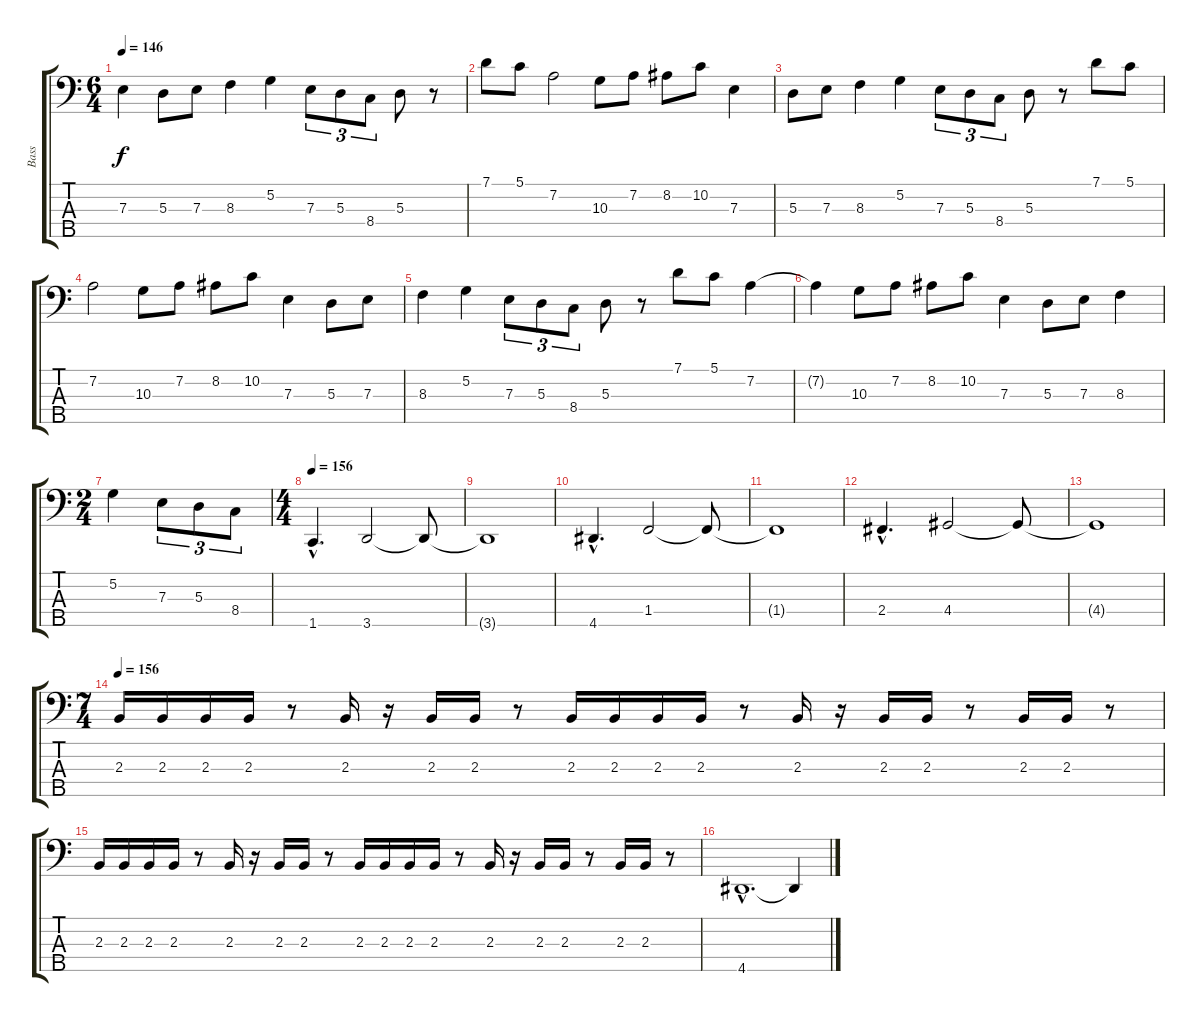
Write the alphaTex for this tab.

\track ("Bass" "Bass") {instrument electricbassfinger}
\staff {score tabs}
\tuning (G2 D2 A1 E1 B0) {hide}
\ts (6 4)
\tempo 146
\clef f4
\ks c
7.3.4{dy f} 5.3.8 7.3.8 8.3.4 5.2.4 7.3.8{tu (3 2)} 5.3.8{tu (3 2)} 8.4.8{tu (3 2)} 5.3.8 r.8 |
7.1.8 5.1.8 7.2.2 10.3.8 7.2.8 8.2.8 10.2.8 7.3.4 |
5.3.8 7.3.8 8.3.4 5.2.4 7.3.8{tu (3 2)} 5.3.8{tu (3 2)} 8.4.8{tu (3 2)} 5.3.8 r.8 7.1.8 5.1.8 |
7.2.2 10.3.8 7.2.8 8.2.8 10.2.8 7.3.4 5.3.8 7.3.8 |
8.3.4 5.2.4 7.3.8{tu (3 2)} 5.3.8{tu (3 2)} 8.4.8{tu (3 2)} 5.3.8 r.8 7.1.8 5.1.8 7.2.4 |
7.2{t}.4 10.3.8 7.2.8 8.2.8 10.2.8 7.3.4 5.3.8 7.3.8 8.3.4 |
\ts (2 4)
5.2.4 7.3.8{tu (3 2)} 5.3.8{tu (3 2)} 8.4.8{tu (3 2)} |
\ts (4 4)
\tempo 156
1.5{hac}.4{d} 3.5.2 3.5{t}.8 |
3.5{t}.1 |
4.5{hac}.4{d} 1.4.2 1.4{t}.8 |
1.4{t}.1 |
2.4{hac}.4{d} 4.4.2 4.4{t}.8 |
4.4{t}.1 |
\ts (7 4)
\tempo 156
2.3.16 2.3.16 2.3.16 2.3.16 r.8 2.3.16 r.16 2.3.16 2.3.16 r.8 2.3.16 2.3.16 2.3.16 2.3.16 r.8 2.3.16 r.16 2.3.16 2.3.16 r.8 2.3.16 2.3.16 r.8 |
2.3.16 2.3.16 2.3.16 2.3.16 r.8 2.3.16 r.16 2.3.16 2.3.16 r.8 2.3.16 2.3.16 2.3.16 2.3.16 r.8 2.3.16 r.16 2.3.16 2.3.16 r.8 2.3.16 2.3.16 r.8 |
4.5{hac}.1{d} 4.5{t}.4
